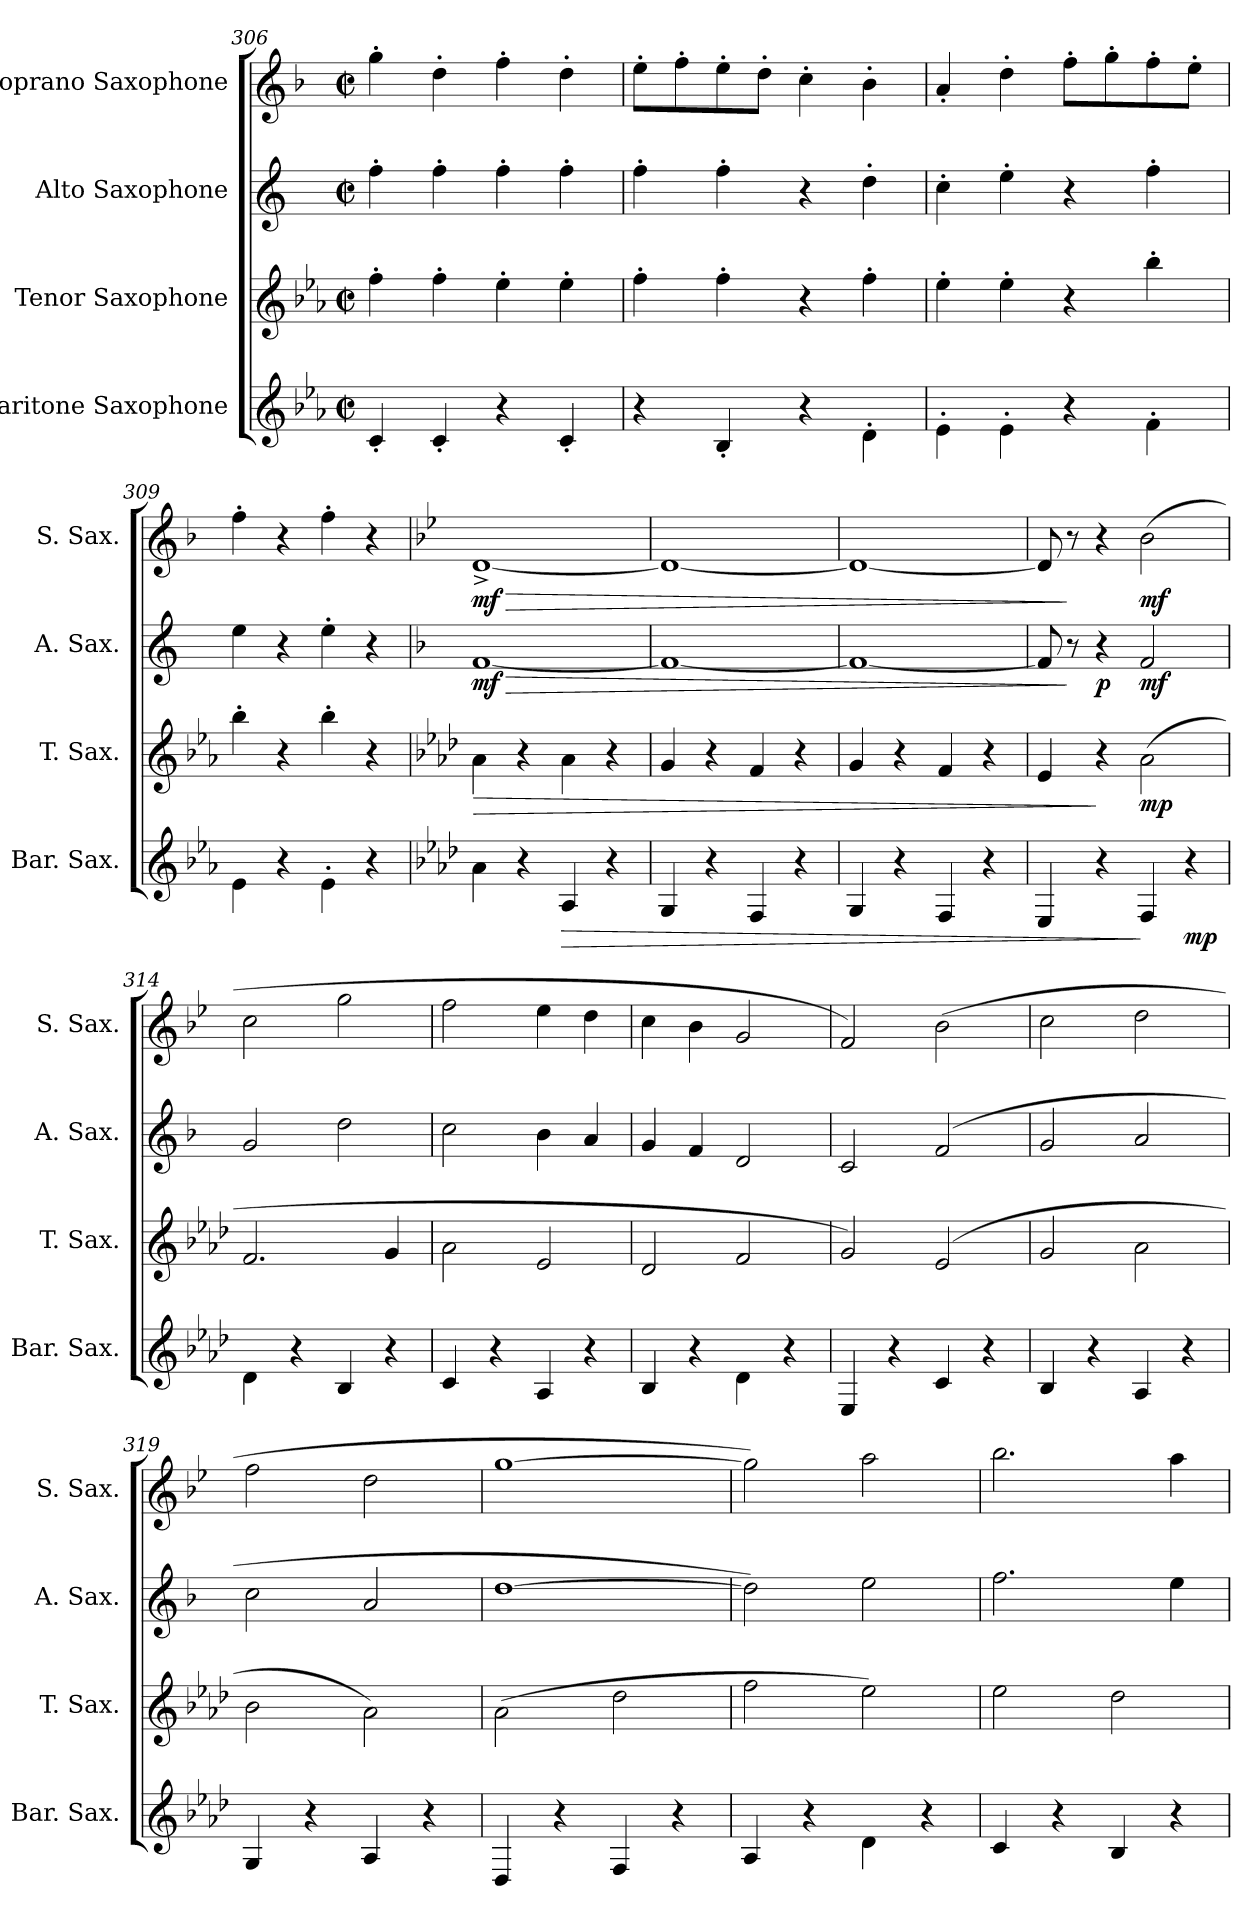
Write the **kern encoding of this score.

**kern	**dynam	**kern	**dynam	**kern	**dynam	**kern	**dynam
*part4	*part4	*part3	*part3	*part2	*part2	*part1	*part1
*staff4	*staff4	*staff3	*staff3	*staff2	*staff2	*staff1	*staff1
*I"Baritone Saxophone	*	*I"Tenor Saxophone	*	*I"Alto Saxophone	*	*I"Soprano Saxophone	*
*I'Bar. Sax.	*	*I'T. Sax.	*	*I'A. Sax.	*	*I'S. Sax.	*
*clefG2	*	*clefG2	*	*clefG2	*	*clefG2	*
*ITrd12c21	*	*ITrd8c14	*	*ITrd5c9	*	*ITrd1c2	*
*k[b-e-a-]	*	*k[b-e-a-]	*	*k[b-e-a-]	*	*k[b-e-a-]	*
*M2/2	*	*M2/2	*	*M2/2	*	*M2/2	*
*met(c|)	*	*met(c|)	*	*met(c|)	*	*met(c|)	*
=306	=306	=306	=306	=306	=306	=306	=306
4C'/	.	4f'\	.	4a-'\	.	4ff'\	.
4C'/	.	4f'\	.	4a-'\	.	4cc'\	.
4r	.	4e-'\	.	4a-'\	.	4ee-'\	.
4C'/	.	4e-'\	.	4a-'\	.	4cc'\	.
=307	=307	=307	=307	=307	=307	=307	=307
4r	.	4f'\	.	4a-'\	.	8dd'\L	.
.	.	.	.	.	.	8ee-'\	.
4BB-'/	.	4f'\	.	4a-'\	.	8dd'\	.
.	.	.	.	.	.	8cc'\J	.
4r	.	4r	.	4r	.	4b-'\	.
4D'\	.	4f'\	.	4f'\	.	4a-'\	.
=308	=308	=308	=308	=308	=308	=308	=308
4E-'\	.	4e-'\	.	4e-'\	.	4g'/	.
4E-'\	.	4e-'\	.	4g'\	.	4cc'\	.
4r	.	4r	.	4r	.	8ee-'\L	.
.	.	.	.	.	.	8ff'\	.
4F'\	.	4b-'\	.	4a-'\	.	8ee-'\	.
.	.	.	.	.	.	8dd'\J	.
=309	=309	=309	=309	=309	=309	=309	=309
4E-\	.	4b-'\	.	4g\	.	4ee-'\	.
4r	.	4r	.	4r	.	4r	.
4E-'\	.	4b-'\	.	4g'\	.	4ee-'\	.
4r	.	4r	.	4r	.	4r	.
=310	=310	=310	=310	=310	=310	=310	=310
*k[b-e-a-d-]	*	*k[b-e-a-d-]	*	*k[b-e-a-d-]	*	*k[b-e-a-d-]	*
!	!	!	!LO:HP:b	!	!LO:HP:b	!	!LO:HP:b
!	!	!	!	!	!LO:DY:n=1:b	!	!LO:DY:n=1:b
4A-\	.	4A-\	>	[1A-	> mf	[1c^	> mf
4r	.	4r	.	.	.	.	.
!	!LO:HP:b	!	!	!	!	!	!
4AA-/	>	4A-\	.	.	.	.	.
4r	.	4r	.	.	.	.	.
=311	=311	=311	=311	=311	=311	=311	=311
4GG/	.	4G/	.	1A-_	.	1c_	.
4r	.	4r	.	.	.	.	.
4FF/	.	4F/	.	.	.	.	.
4r	.	4r	.	.	.	.	.
!!LO:LB:g=z
=312	=312	=312	=312	=312	=312	=312	=312
4GG/	.	4G/	.	1A-_	.	1c_	.
4r	.	4r	.	.	.	.	.
4FF/	.	4F/	.	.	.	.	.
4r	.	4r	.	.	.	.	.
=313	=313	=313	=313	=313	=313	=313	=313
4EE-/	.	4E-/	.	8A-/]	.	8c/]	.
.	.	.	.	8r	]	8r	]
!	!	!	!	!	!LO:DY:b	!	!
4r	.	4r	]	4r	p	4r	.
!	!	!	!LO:DY:b	!	!LO:DY:b	!	!LO:DY:b
4FF/	]	(2A-\	mp	2A-/	mf	(2a-\	mf
!	!LO:DY:b	!	!	!	!	!	!
4r	mp	.	.	.	.	.	.
=314	=314	=314	=314	=314	=314	=314	=314
4D-\	.	2.F/	.	2B-/	.	2b-\	.
4r	.	.	.	.	.	.	.
4BB-/	.	.	.	2f\	.	2ff\	.
4r	.	4G/	.	.	.	.	.
=315	=315	=315	=315	=315	=315	=315	=315
4C/	.	2A-\	.	2e-\	.	2ee-\	.
4r	.	.	.	.	.	.	.
4AA-/	.	2E-/	.	4d-\	.	4dd-\	.
4r	.	.	.	4c/	.	4cc\	.
=316	=316	=316	=316	=316	=316	=316	=316
4BB-/	.	2D-/	.	4B-/	.	4b-\	.
4r	.	.	.	4A-/	.	4a-\	.
4D-\	.	2F/	.	2F/	.	2f/	.
4r	.	.	.	.	.	.	.
=317	=317	=317	=317	=317	=317	=317	=317
4EE-/	.	2G/)	.	2E-/	.	2e-/)	.
4r	.	.	.	.	.	.	.
4C/	.	(2E-/	.	(2A-/	.	(2a-\	.
4r	.	.	.	.	.	.	.
=318	=318	=318	=318	=318	=318	=318	=318
4BB-/	.	2G/	.	2B-/	.	2b-\	.
4r	.	.	.	.	.	.	.
4AA-/	.	2A-\	.	2c/	.	2cc\	.
4r	.	.	.	.	.	.	.
=319	=319	=319	=319	=319	=319	=319	=319
4GG/	.	2B-\	.	2e-\	.	2ee-\	.
4r	.	.	.	.	.	.	.
4AA-/	.	2A-\)	.	2c/	.	2cc\	.
4r	.	.	.	.	.	.	.
=320	=320	=320	=320	=320	=320	=320	=320
4DD-/	.	(2A-\	.	[1f	.	[1ff	.
4r	.	.	.	.	.	.	.
4FF/	.	2d-\	.	.	.	.	.
4r	.	.	.	.	.	.	.
=321	=321	=321	=321	=321	=321	=321	=321
4AA-/	.	2f\	.	2f\])	.	2ff\])	.
4r	.	.	.	.	.	.	.
4D-\	.	2e-\)	.	2g\	.	2gg\	.
4r	.	.	.	.	.	.	.
=322	=322	=322	=322	=322	=322	=322	=322
4C/	.	2e-\	.	2.a-\	.	2.aa-\	.
4r	.	.	.	.	.	.	.
4BB-/	.	2d-\	.	.	.	.	.
4r	.	.	.	4g\	.	4gg\	.
=	=	=	=	=	=	=	=
*-	*-	*-	*-	*-	*-	*-	*-
